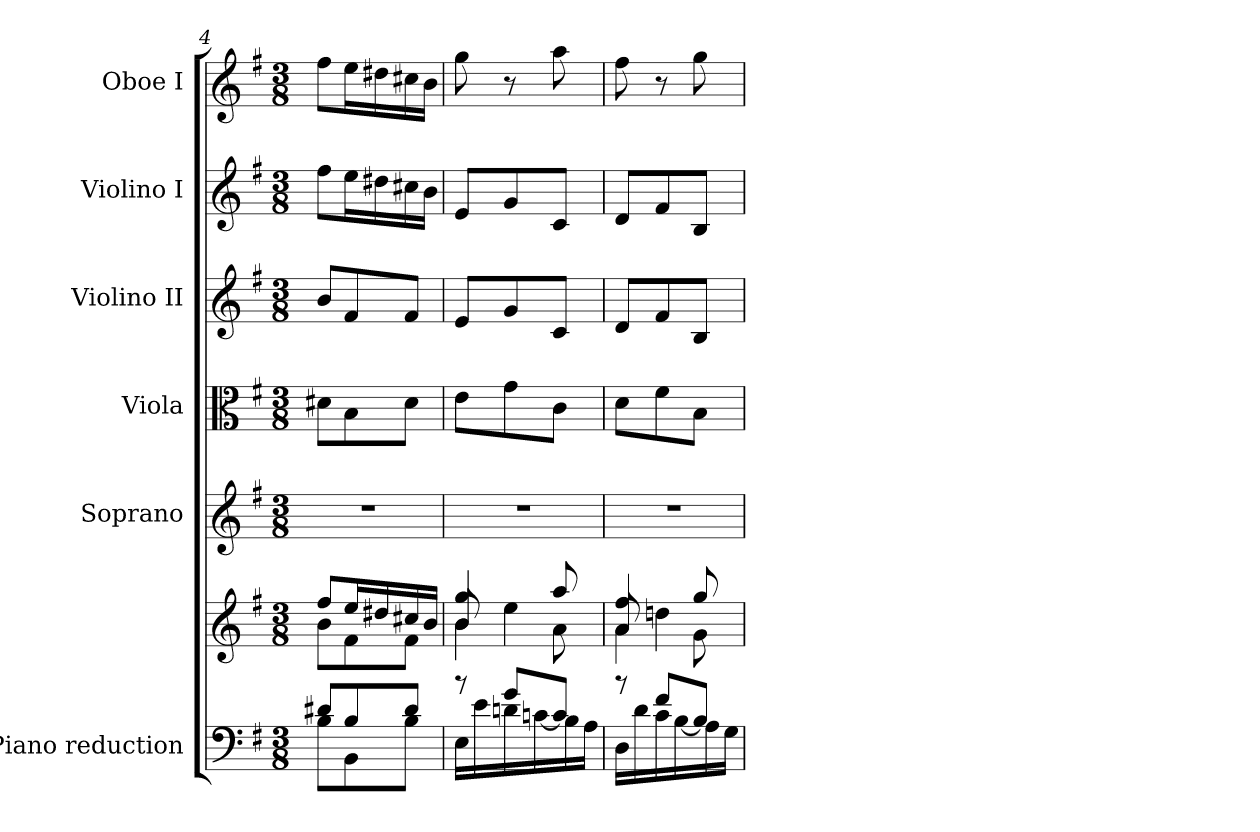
**kern	**kern	**kern	**kern	**kern	**kern	**kern
*part6	*part6	*part5	*part4	*part3	*part2	*part1
*staff7	*staff6	*staff5	*staff4	*staff3	*staff2	*staff1
*I"Piano reduction	*	*I"Soprano	*I"Viola	*I"Violino II	*I"Violino I	*I"Oboe I
*I'Pno	*	*	*I'Vla	*I'Vln	*I'Vln	*I'Ob
*clefF4	*clefG2	*clefG2	*clefC3	*clefG2	*clefG2	*clefG2
*k[f#]	*k[f#]	*k[f#]	*k[f#]	*k[f#]	*k[f#]	*k[f#]
*M3/8	*M3/8	*M3/8	*M3/8	*M3/8	*M3/8	*M3/8
=4	=4	=4	=4	=4	=4	=4
*^	*^	*	*	*	*	*
8d#X/L	8B\L	8ff#/L	8b\L	4.r	8d#X\L	8b/L	8ff#\L	8ff#\L
8B/	8BB\	16ee/L	8f#\	.	8B\	8f#/	16ee\L	16ee\L
.	.	16dd#X/	.	.	.	.	16dd#X\	16dd#X\
8d#/J	8B\J	16cc#X/	8f#\J	.	8d#\J	8f#/J	16cc#X\	16cc#X\
.	.	16b/JJ	.	.	.	.	16b\JJ	16b\JJ
=5	=5	=5	=5	=5	=5	=5	=5	=5
*	*	*	*^	*	*	*	*	*
8r	16E\LL	4gg/	4b\	8b/	4.r	8e\L	8e/L	8e/L	8gg\
.	16e\	.	.	.	.	.	.	.	.
8g/L	16dn\	.	.	4ee\	.	8g\	8g/	8g/	8r
.	[>16cn\	.	.	.	.	.	.	.	.
8c/J]	16B\	8aa/	8a\	.	.	8c\J	8c/J	8c/J	8aa\
.	16A\JJ	.	.	.	.	.	.	.	.
=6	=6	=6	=6	=6	=6	=6	=6	=6	=6
8r	16D\LL	4ff#/	4a\	8a/	4.r	8d\L	8d/L	8d/L	8ff#\
.	16d\	.	.	.	.	.	.	.	.
8f#/L	16c\	.	.	4ddn\	.	8f#\	8f#/	8f#/	8r
.	[>16B\	.	.	.	.	.	.	.	.
8B/J]	16A\	8gg/	8g\	.	.	8B\J	8B/J	8B/J	8gg\
.	16G\JJ	.	.	.	.	.	.	.	.
*v	*v	*	*	*	*	*	*	*	*
*	*v	*v	*v	*	*	*	*	*
=	=	=	=	=	=	=
*-	*-	*-	*-	*-	*-	*-
